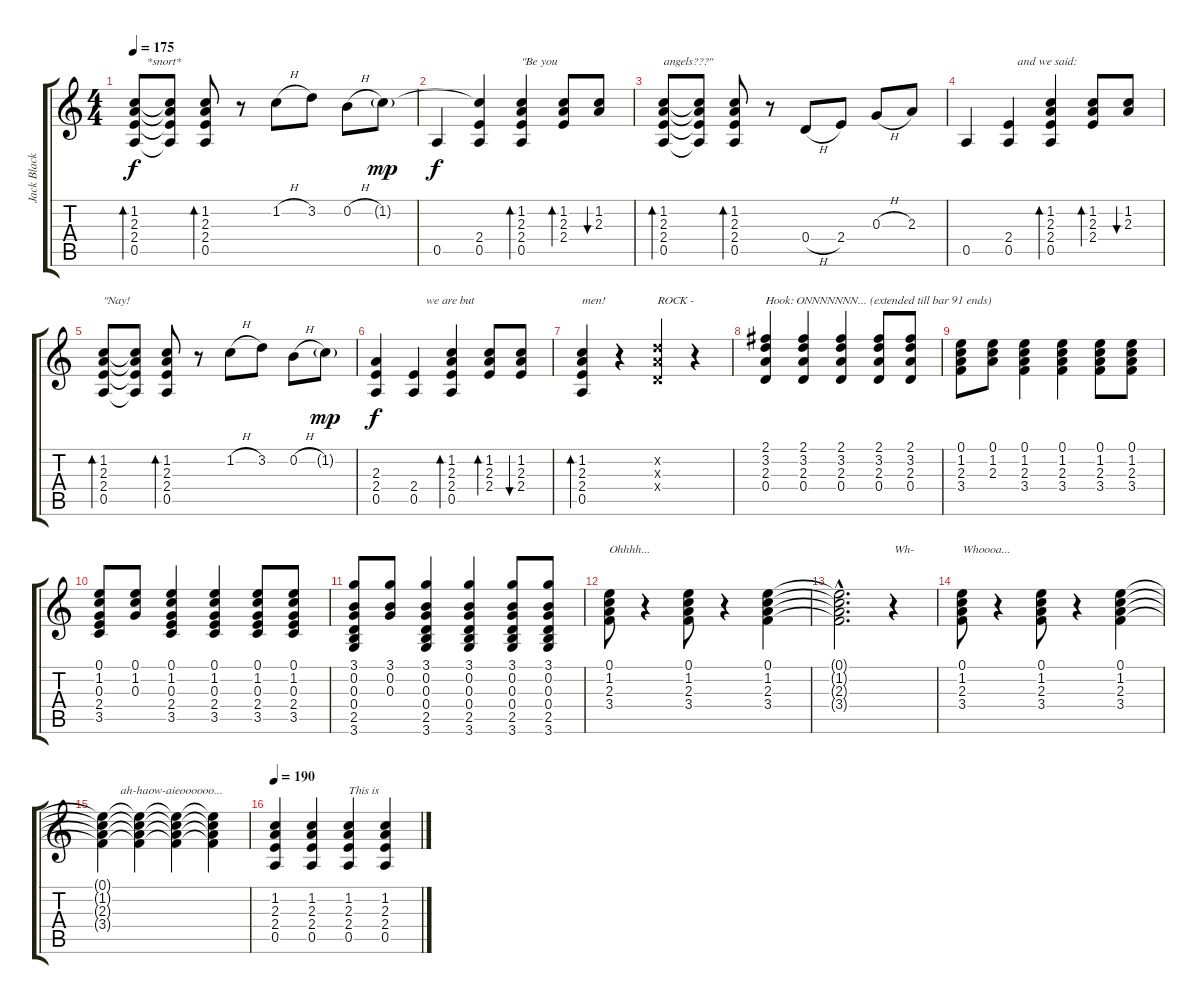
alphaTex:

\track ("Jack Black/Kyle Gass/Ken Andrews" "Jack Black") {instrument acousticguitarsteel}
\staff {score tabs}
\tuning (E4 B3 G3 D3 A2 E2) {hide}
\ts (4 4)
\tempo 175
\clef g2
\ks c
(1.2 2.3 2.4 0.5).8{bd 60 txt "    *snort*" dy f} (1.2{t} 2.3{t} 2.4{t} 0.5{t}).8 (1.2 2.3 2.4 0.5).8{bd 60} r.8{volume 16} 1.2{h}.8 3.2.8 0.2{h}.8 1.2{g}.8{dy mp} |
0.5.4{dy f volume 8} (1.2{t} 2.4 0.5).4 (1.2 2.3 2.4 0.5).4{bd 120 txt "\"Be you"} (1.2 2.3 2.4).8{bd 120} (1.2 2.3).8{bu 120} |
(1.2 2.3 2.4 0.5).8{bd 120 txt "angels???\""} (1.2{t} 2.3{t} 2.4{t} 0.5{t}).8 (1.2 2.3 2.4 0.5).8{bd 60} r.8{volume 16} 0.4{h}.8 2.4.8 0.3{h}.8 2.3.8 |
0.5.4{volume 8} (2.4 0.5).4{txt "   and we said:"} (1.2 2.3 2.4 0.5).4{bd 120} (1.2 2.3 2.4).8{bd 120} (1.2 2.3).8{bu 120} |
(1.2 2.3 2.4 0.5).8{bd 60 txt "\"Nay!"} (1.2{t} 2.3{t} 2.4{t} 0.5{t}).8 (1.2 2.3 2.4 0.5).8{bd 60} r.8 1.2{h}.8{volume 16} 3.2.8 0.2{h}.8 1.2{g}.8{dy mp} |
(2.3 2.4 0.5).4{dy f volume 13} (2.4 0.5).4{txt "    we are but"} (1.2 2.3 2.4 0.5).4{bd 120} (1.2 2.3 2.4).8{bd 120} (1.2 2.3 2.4).8{bu 120} |
(1.2 2.3 2.4 0.5).4{bd 120 txt "men!" volume 16} r.4 (3.2{x} 2.3{x} 0.4{x}).4{txt "ROCK -"} r.4 |
(2.1 3.2 2.3 0.4).4{txt "Hook: ONNNNNNN... (extended till bar 91 ends)"} (2.1 3.2 2.3 0.4).4 (2.1 3.2 2.3 0.4).4 (2.1 3.2 2.3 0.4).8 (2.1 3.2 2.3 0.4).8 |
(0.1 1.2 2.3 3.4).8 (0.1 1.2 2.3).8 (0.1 1.2 2.3 3.4).4 (0.1 1.2 2.3 3.4).4 (0.1 1.2 2.3 3.4).8 (0.1 1.2 2.3 3.4).8 |
(0.1 1.2 0.3 2.4 3.5).8 (0.1 1.2 0.3).8 (0.1 1.2 0.3 2.4 3.5).4 (0.1 1.2 0.3 2.4 3.5).4 (0.1 1.2 0.3 2.4 3.5).8 (0.1 1.2 0.3 2.4 3.5).8 |
(3.1 0.2 0.3 0.4 2.5 3.6).8 (3.1 0.2 0.3).8 (3.1 0.2 0.3 0.4 2.5 3.6).4 (3.1 0.2 0.3 0.4 2.5 3.6).4 (3.1 0.2 0.3 0.4 2.5 3.6).8 (3.1 0.2 0.3 0.4 2.5 3.6).8 |
(0.1 1.2 2.3 3.4).8{txt "Ohhhh..."} r.4 (0.1 1.2 2.3 3.4).8 r.4 (0.1 1.2 2.3 3.4).4 |
(0.1{hac t} 1.2{hac t} 2.3{hac t} 3.4{hac t}).2{d} r.4{txt "Wh-"} |
(0.1 1.2 2.3 3.4).8{txt "Whoooa..."} r.4 (0.1 1.2 2.3 3.4).8 r.4 (0.1 1.2 2.3 3.4).4 |
(0.1{t} 1.2{t} 2.3{t} 3.4{t}).4{txt "      ah-haow-aieoooooo..."} (0.1{t} 1.2{t} 2.3{t} 3.4{t}).4 (0.1{t} 1.2{t} 2.3{t} 3.4{t}).4 (0.1{t} 1.2{t} 2.3{t} 3.4{t}).4 |
\tempo 190
(1.2 2.3 2.4 0.5).4 (1.2 2.3 2.4 0.5).4 (1.2 2.3 2.4 0.5).4{txt "This is"} (1.2 2.3 2.4 0.5).4
